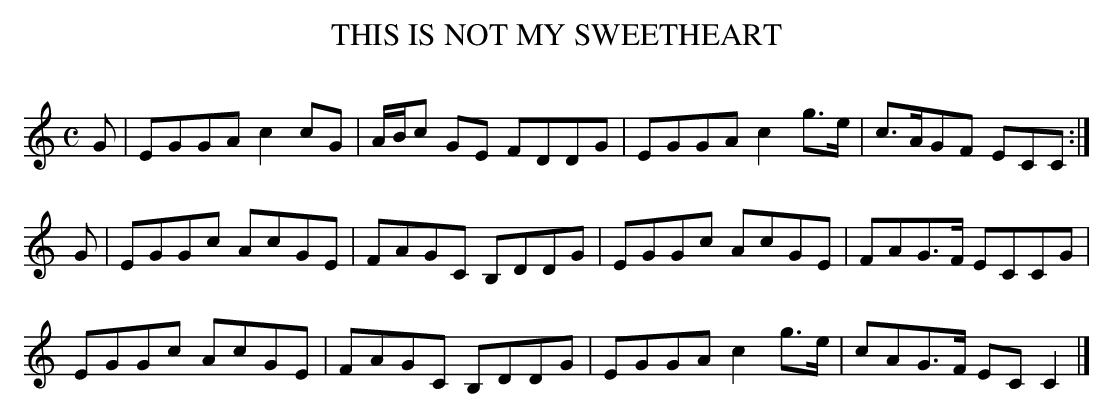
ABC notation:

X:1
T:THIS IS NOT MY SWEETHEART
Y:"moderate"
Q:120
M:C
L:1/8
K:C
G|EGGA c2cG|A/B/c GE FDDG|EGGA c2g>e|c>AGF ECC:|
G|EGGc AcGE|FAGC B,DDG|EGGc AcGE|FAG>F ECCG|
EGGc AcGE|FAGC B,DDG|EGGA c2g>e|cAG>F ECC2|]
